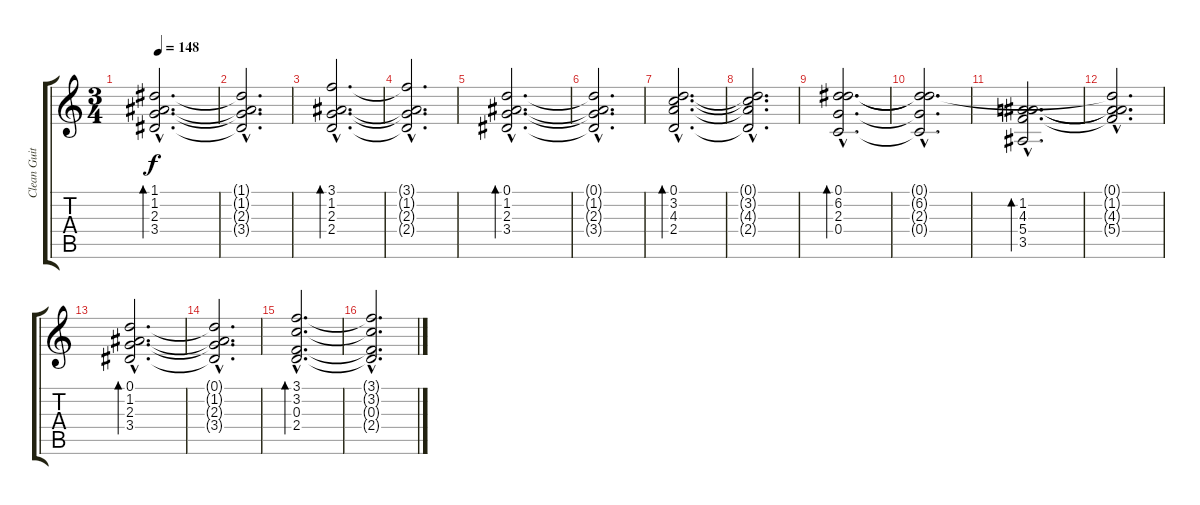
\track ("Clean Guitar Fills" "Clean Guit") {instrument electricguitarclean}
\staff {score tabs}
\tuning (D4 A3 F3 C3 G2 C2) {hide}
\ts (3 4)
\tempo 148
\clef g2
\ks c
(1.1{hac} 1.2{hac} 2.3{hac} 3.4{hac}).2{d bd 240 dy f} |
(1.1{hac t} 1.2{hac t} 2.3{hac t} 3.4{hac t}).2{d} |
(3.1{hac} 1.2{hac} 2.3{hac} 2.4{hac}).2{d bd 240} |
(3.1{hac t} 1.2{hac t} 2.3{hac t} 2.4{hac t}).2{d} |
(0.1{hac} 1.2{hac} 2.3{hac} 3.4{hac}).2{d bd 240} |
(0.1{hac t} 1.2{hac t} 2.3{hac t} 3.4{hac t}).2{d} |
(0.1{hac} 3.2{hac} 4.3{hac} 2.4{hac}).2{d bd 240} |
(0.1{hac t} 3.2{hac t} 4.3{hac t} 2.4{hac t}).2{d} |
(0.1{hac} 6.2{hac} 2.3{hac} 0.4{hac}).2{d bd 240} |
(0.1{hac t} 6.2{hac t} 2.3{hac t} 0.4{hac t}).2{d} |
(1.2{hac} 4.3{hac} 5.4{hac} 3.5{hac}).2{d bd 240} |
(0.1{hac t} 1.2{hac t} 4.3{hac t} 5.4{hac t}).2{d} |
(0.1{hac} 1.2{hac} 2.3{hac} 3.4{hac}).2{d bd 240} |
(0.1{hac t} 1.2{hac t} 2.3{hac t} 3.4{hac t}).2{d} |
(3.1{hac} 3.2{hac} 0.3{hac} 2.4{hac}).2{d bd 240} |
(3.1{hac t} 3.2{hac t} 0.3{hac t} 2.4{hac t}).2{d}
